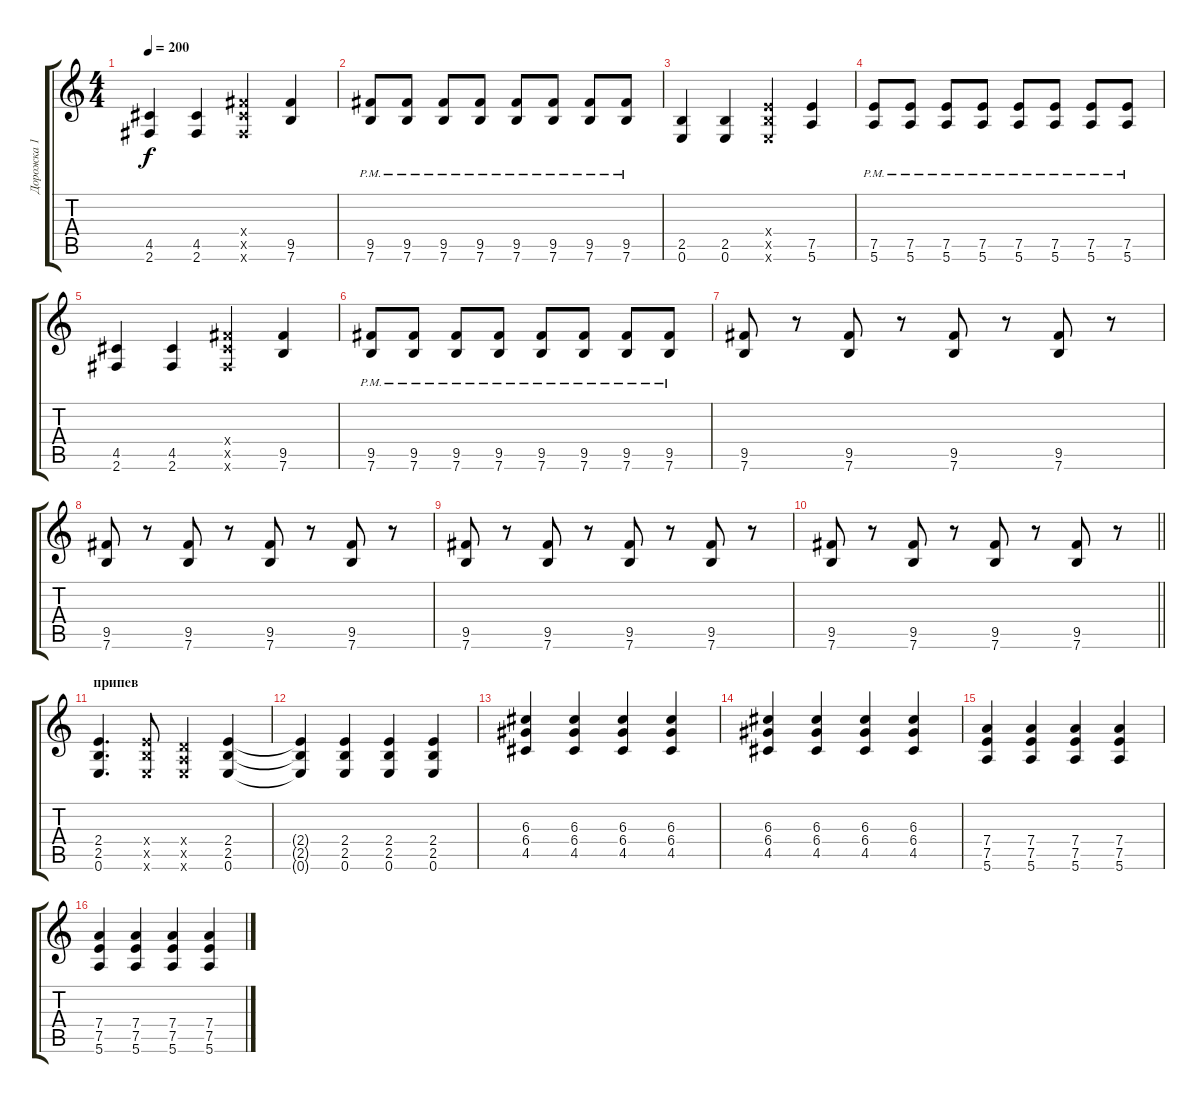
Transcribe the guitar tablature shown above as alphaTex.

\track ("Дорожка 1" "Дорожка 1") {instrument electricguitarmuted}
\staff {score tabs}
\tuning (E4 B3 G3 D3 A2 E2) {hide}
\ts (4 4)
\tempo 200
\clef g2
\ks c
(4.5 2.6).4{dy f} (4.5 2.6).4 (4.4{x} 4.5{x} 2.6{x}).4 (9.5 7.6).4 |
(9.5{pm} 7.6{pm}).8 (9.5{pm} 7.6{pm}).8 (9.5{pm} 7.6{pm}).8 (9.5{pm} 7.6{pm}).8 (9.5{pm} 7.6{pm}).8 (9.5{pm} 7.6{pm}).8 (9.5{pm} 7.6{pm}).8 (9.5{pm} 7.6{pm}).8 |
(2.5 0.6).4 (2.5 0.6).4 (2.4{x} 2.5{x} 0.6{x}).4 (7.5 5.6).4 |
(7.5{pm} 5.6).8 (7.5{pm} 5.6).8 (7.5{pm} 5.6).8 (7.5{pm} 5.6).8 (7.5{pm} 5.6).8 (7.5{pm} 5.6).8 (7.5{pm} 5.6).8 (7.5{pm} 5.6).8 |
(4.5 2.6).4 (4.5 2.6).4 (4.4{x} 4.5{x} 2.6{x}).4 (9.5 7.6).4 |
(9.5{pm} 7.6{pm}).8 (9.5{pm} 7.6{pm}).8 (9.5{pm} 7.6{pm}).8 (9.5{pm} 7.6{pm}).8 (9.5{pm} 7.6{pm}).8 (9.5{pm} 7.6{pm}).8 (9.5{pm} 7.6{pm}).8 (9.5{pm} 7.6{pm}).8 |
(9.5 7.6).8 r.8 (9.5 7.6).8 r.8 (9.5 7.6).8 r.8 (9.5 7.6).8 r.8 |
(9.5 7.6).8 r.8 (9.5 7.6).8 r.8 (9.5 7.6).8 r.8 (9.5 7.6).8 r.8 |
(9.5 7.6).8 r.8 (9.5 7.6).8 r.8 (9.5 7.6).8 r.8 (9.5 7.6).8 r.8 |
\barLineRight lightlight
(9.5 7.6).8 r.8 (9.5 7.6).8 r.8 (9.5 7.6).8 r.8 (9.5 7.6).8 r.8 |
\section ("" "припев")
(2.4 2.5 0.6).4{d instrument distortionguitar} (2.4{x} 2.5{x} 0.6{x}).8 (0.4{x} 0.5{x} 0.6{x}).4 (2.4 2.5 0.6).4 |
(2.4{t} 2.5{t} 0.6{t}).4 (2.4 2.5 0.6).4 (2.4 2.5 0.6).4 (2.4 2.5 0.6).4 |
(6.3 6.4 4.5).4 (6.3 6.4 4.5).4 (6.3 6.4 4.5).4 (6.3 6.4 4.5).4 |
(6.3 6.4 4.5).4 (6.3 6.4 4.5).4 (6.3 6.4 4.5).4 (6.3 6.4 4.5).4 |
(7.4 7.5 5.6).4 (7.4 7.5 5.6).4 (7.4 7.5 5.6).4 (7.4 7.5 5.6).4 |
(7.4 7.5 5.6).4 (7.4 7.5 5.6).4 (7.4 7.5 5.6).4 (7.4 7.5 5.6).4
